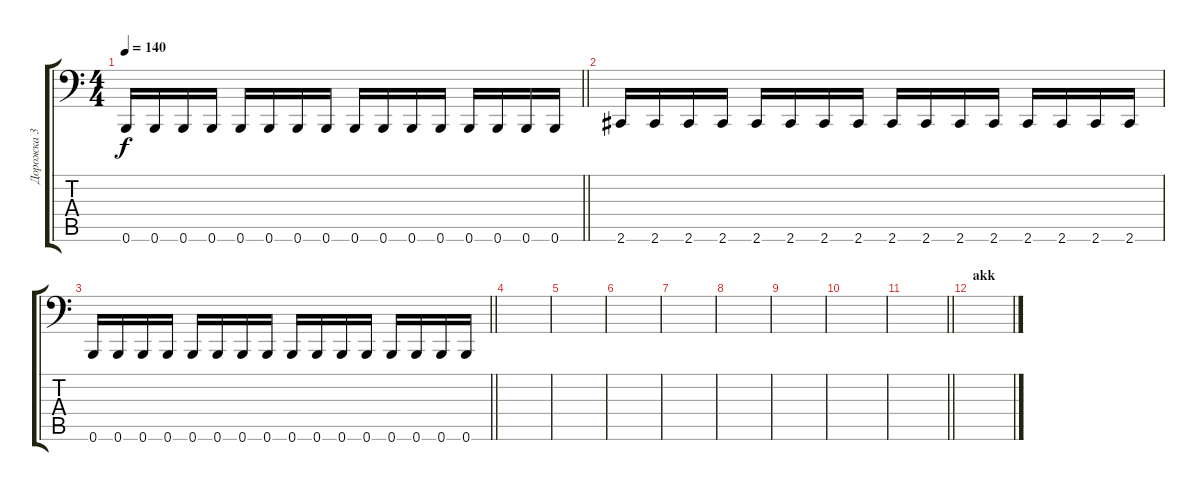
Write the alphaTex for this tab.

\track ("Дорожка 3" "Дорожка 3") {instrument electricbassfinger}
\staff {score tabs}
\tuning (Db3 Ab2 E2 B1 Gb1 B0) {hide}
\ts (4 4)
\tempo 140
\clef f4
\barLineRight lightlight
\ks c
0.6.16{dy f} 0.6.16 0.6.16 0.6.16 0.6.16 0.6.16 0.6.16 0.6.16 0.6.16 0.6.16 0.6.16 0.6.16 0.6.16 0.6.16 0.6.16 0.6.16 |
2.6.16 2.6.16 2.6.16 2.6.16 2.6.16 2.6.16 2.6.16 2.6.16 2.6.16 2.6.16 2.6.16 2.6.16 2.6.16 2.6.16 2.6.16 2.6.16 |
\barLineRight lightlight
0.6.16 0.6.16 0.6.16 0.6.16 0.6.16 0.6.16 0.6.16 0.6.16 0.6.16 0.6.16 0.6.16 0.6.16 0.6.16 0.6.16 0.6.16 0.6.16 |
\section ("" " ")
|
|
|
|
|
|
|
\barLineRight lightlight
|
\section ("" "akk")
